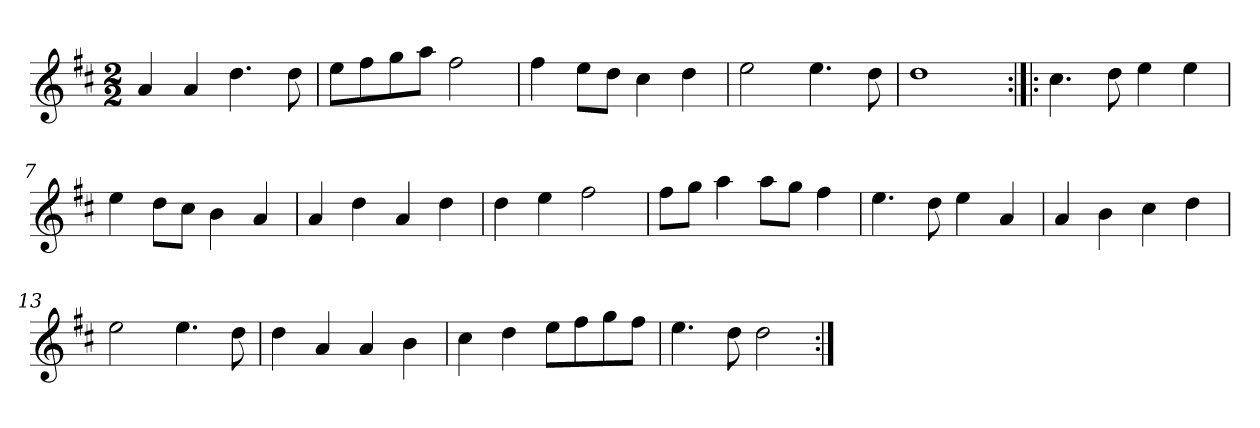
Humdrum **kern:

**kern
*part1
*staff1
*clefG2
*k[f#c#]
*D:
*M2/2
*MM120
=1
4a
4a
4.dd
8dd
=2
8ee\L
8ff#\
8gg\
8aa\J
2ff#
=3
4ff#
8ee\L
8dd\J
4cc#
4dd
=4
2ee
4.ee
8dd
=5
1dd
=6:|!|:
4.cc#
8dd
4ee
4ee
=7
4ee
8dd\L
8cc#\J
4b
4a
=8
4a
4dd
4a
4dd
=9
4dd
4ee
2ff#
=10
8ff#\L
8gg\J
4aa
8aa\L
8gg\J
4ff#
=11
4.ee
8dd
4ee
4a
=12
4a
4b
4cc#
4dd
=13
2ee
4.ee
8dd
=14
4dd
4a
4a
4b
=15
4cc#
4dd
8ee\L
8ff#\
8gg\
8ff#\J
=16
4.ee
8dd
2dd
=:|!
*-
